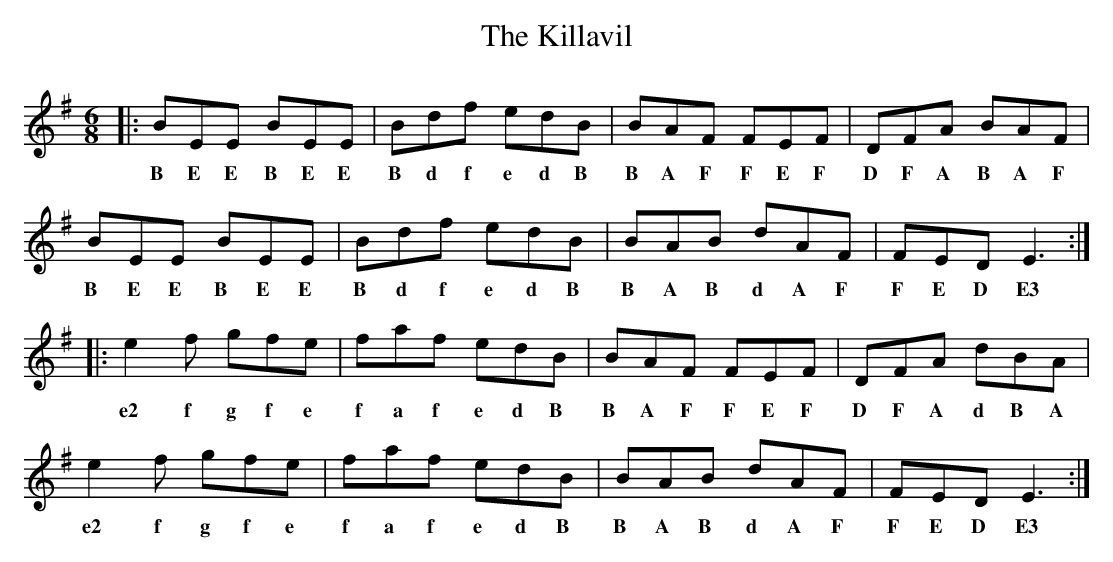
X:1
T: Killavil, The
M: 6/8
L: 1/8
K: Gmaj
|: BEE BEE | Bdf edB | BAF FEF | DFA BAF |
w: B E E B E E B d f e d B B A F F E F D F A B A F
BEE BEE | Bdf edB | BAB dAF | FED E3 :|
w: B E E B E E B d f e d B B A B d A F F E D E3
|: e2f gfe | faf edB | BAF FEF | DFA dBA |
w: e2 f g f e f a f e d B B A F F E F D F A d B A
e2f gfe | faf edB | BAB dAF | FED E3 :|
w: e2 f g f e f a f e d B B A B d A F F E D E3
